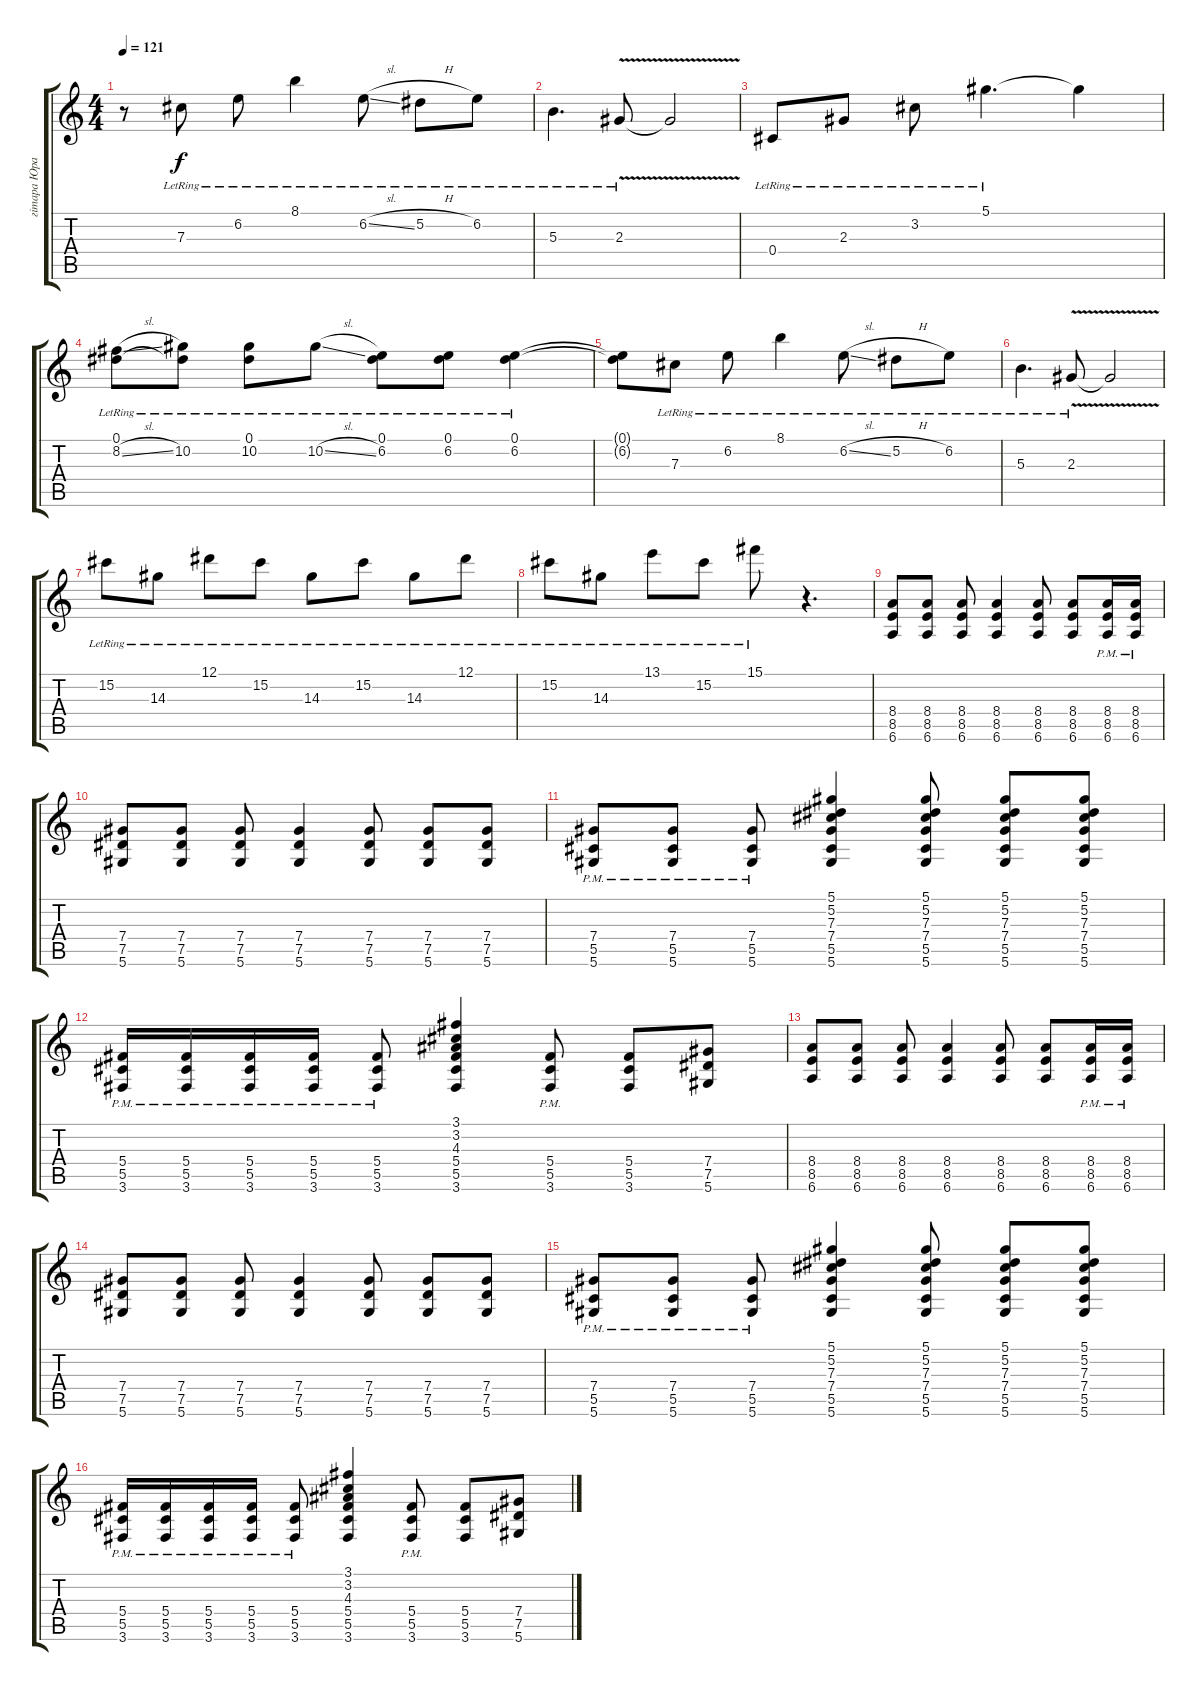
\track ("гiтара Юрась " "гiтара Юра") {mute instrument electricguitarjazz}
\staff {score tabs}
\tuning (Eb4 Bb3 Gb3 Db3 Ab2 Eb2) {hide}
\ts (4 4)
\tempo 121
\clef g2
\ks c
r.8{dy f} 7.3{lr}.8 6.2{lr}.8 8.1{lr}.4 6.2{sl lr}.8 5.2{h lr}.8 6.2{lr}.8 |
5.3{lr}.4{d} 2.3{v lr}.8 2.3{t}.2 |
0.4{lr}.8 2.3{lr}.8 3.2{lr}.8 5.1{lr}.4{d} 5.1{t}.4 |
(0.1{lr} 8.2{sl lr}).8 (0.1{t} 10.2{lr}).8 (0.1{lr} 10.2{lr}).8 10.2{sl lr}.8 (0.1{lr} 6.2{lr}).8 (0.1{lr} 6.2{lr}).8 (0.1{lr} 6.2{lr}).4 |
(0.1{t} 6.2{t}).8 7.3{lr}.8 6.2{lr}.8 8.1{lr}.4 6.2{sl lr}.8 5.2{h lr}.8 6.2{lr}.8 |
5.3{lr}.4{d} 2.3{v lr}.8 2.3{t}.2 |
15.2{lr}.8 14.3{lr}.8 12.1{lr}.8 15.2{lr}.8 14.3{lr}.8 15.2{lr}.8 14.3{lr}.8 12.1{lr}.8 |
15.2{lr}.8 14.3{lr}.8 13.1{lr}.8 15.2{lr}.8 15.1{lr}.8 r.4{d} |
(8.4 8.5 6.6).8{instrument overdrivenguitar} (8.4 8.5 6.6).8 (8.4 8.5 6.6).8 (8.4 8.5 6.6).4 (8.4 8.5 6.6).8 (8.4 8.5 6.6).8 (8.4{pm} 8.5{pm} 6.6{pm}).16 (8.4{pm} 8.5{pm} 6.6{pm}).16 |
(7.4 7.5 5.6).8 (7.4 7.5 5.6).8 (7.4 7.5 5.6).8 (7.4 7.5 5.6).4 (7.4 7.5 5.6).8 (7.4 7.5 5.6).8 (7.4 7.5 5.6).8 |
(7.4{pm} 5.5{pm} 5.6{pm}).8 (7.4{pm} 5.5{pm} 5.6{pm}).8 (7.4{pm} 5.5{pm} 5.6{pm}).8 (5.1 5.2 7.3 7.4 5.5 5.6).4 (5.1 5.2 7.3 7.4 5.5 5.6).8 (5.1 5.2 7.3 7.4 5.5 5.6).8 (5.1 5.2 7.3 7.4 5.5 5.6).8 |
(5.4{pm} 5.5{pm} 3.6{pm}).16 (5.4{pm} 5.5{pm} 3.6{pm}).16 (5.4{pm} 5.5{pm} 3.6{pm}).16 (5.4{pm} 5.5{pm} 3.6{pm}).16 (5.4{pm} 5.5{pm} 3.6{pm}).8 (3.1 3.2 4.3 5.4 5.5 3.6).4 (5.4{pm} 5.5{pm} 3.6{pm}).8 (5.4 5.5 3.6).8 (7.4 7.5 5.6).8 |
(8.4 8.5 6.6).8 (8.4 8.5 6.6).8 (8.4 8.5 6.6).8 (8.4 8.5 6.6).4 (8.4 8.5 6.6).8 (8.4 8.5 6.6).8 (8.4{pm} 8.5{pm} 6.6{pm}).16 (8.4{pm} 8.5{pm} 6.6{pm}).16 |
(7.4 7.5 5.6).8 (7.4 7.5 5.6).8 (7.4 7.5 5.6).8 (7.4 7.5 5.6).4 (7.4 7.5 5.6).8 (7.4 7.5 5.6).8 (7.4 7.5 5.6).8 |
(7.4{pm} 5.5{pm} 5.6{pm}).8 (7.4{pm} 5.5{pm} 5.6{pm}).8 (7.4{pm} 5.5{pm} 5.6{pm}).8 (5.1 5.2 7.3 7.4 5.5 5.6).4 (5.1 5.2 7.3 7.4 5.5 5.6).8 (5.1 5.2 7.3 7.4 5.5 5.6).8 (5.1 5.2 7.3 7.4 5.5 5.6).8 |
(5.4{pm} 5.5{pm} 3.6{pm}).16 (5.4{pm} 5.5{pm} 3.6{pm}).16 (5.4{pm} 5.5{pm} 3.6{pm}).16 (5.4{pm} 5.5{pm} 3.6{pm}).16 (5.4{pm} 5.5{pm} 3.6{pm}).8 (3.1 3.2 4.3 5.4 5.5 3.6).4 (5.4{pm} 5.5{pm} 3.6{pm}).8 (5.4 5.5 3.6).8 (7.4 7.5 5.6).8
